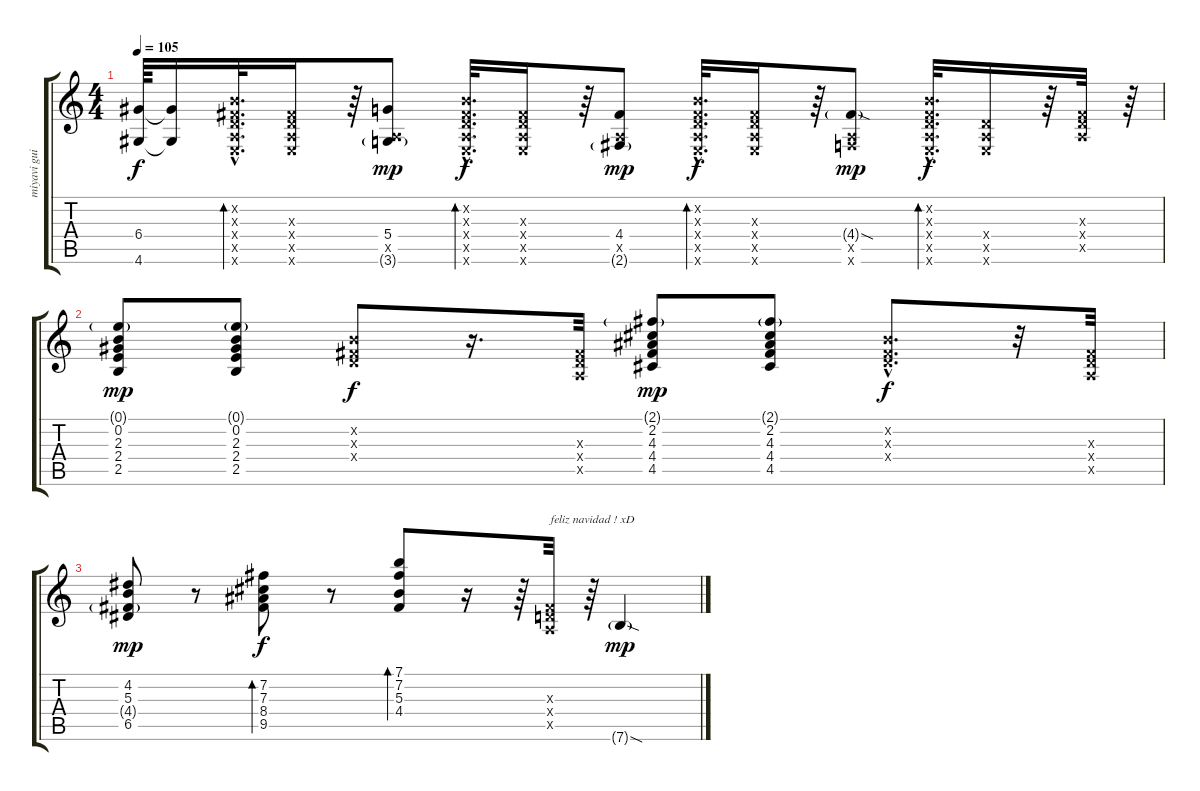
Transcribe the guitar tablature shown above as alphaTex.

\track ("miyavi guitarra" "miyavi gui") {instrument acousticguitarnylon}
\staff {score tabs}
\tuning (E4 B3 Gb3 D3 A2 E2) {hide}
\ts (4 4)
\tempo 105
\clef g2
\ks c
(6.4{t} 4.6{t}).64{dy f} (6.4{t} 4.6{t}).16 (0.2{hac x} 0.3{hac x} 0.4{hac x} 0.5{hac x} 0.6{hac x}).32{d bd 480} (0.3{x} 0.4{x} 0.5{x} 0.6{x}).16 r.64 (5.4 0.5{x} 3.6{g}).8{dy mp} (0.2{hac x} 0.3{hac x} 0.4{hac x} 0.5{hac x} 0.6{hac x}).32{d bd 240 dy f} (0.3{x} 0.4{x} 0.5{x} 0.6{x}).16 r.64 (4.4 0.5{x} 2.6{g}).8{dy mp} (0.2{hac x} 0.3{hac x} 0.4{hac x} 0.5{hac x} 0.6{hac x}).32{d bd 240 dy f} (0.3{x} 0.4{x} 0.5{x} 0.6{x}).16 r.64 (4.4{sod g} 0.5{x} 1.6{x}).8{dy mp} (0.2{hac x} 0.3{hac x} 0.4{hac x} 0.5{hac x} 0.6{hac x}).32{d bd 480 dy f} (0.4{x} 0.5{x} 0.6{x}).16 r.64 (0.3{x} 0.4{x} 0.5{x}).32 r.64 |
(0.1{g} 0.2 2.3 2.4 2.5).8{dy mp} (0.1{g} 0.2 2.3 2.4 2.5).8 (0.2{x} 0.3{x} 0.4{x}).8{dy f} r.16{d} (0.3{x} 0.4{x} 0.5{x}).32 (2.1{g} 2.2 4.3 4.4 4.5).8{dy mp} (2.1{g} 2.2 4.3 4.4 4.5).8 (0.2{hac x} 0.3{hac x} 0.4{hac x}).8{d dy f} r.32 (0.3{x} 0.4{x} 0.5{x}).32 |
(4.2 5.3 4.4{g} 6.5).8{dy mp} r.8 (7.2 7.3 8.4 9.5).8{bd 60 dy f} r.8 (7.1 7.2 5.3 4.4).8{bd 60} r.16 r.64 (0.3{x} 0.4{x} 0.5{x}).32{txt "feliz navidad ! xD"} r.64 7.6{sod g}.4{dy mp}
